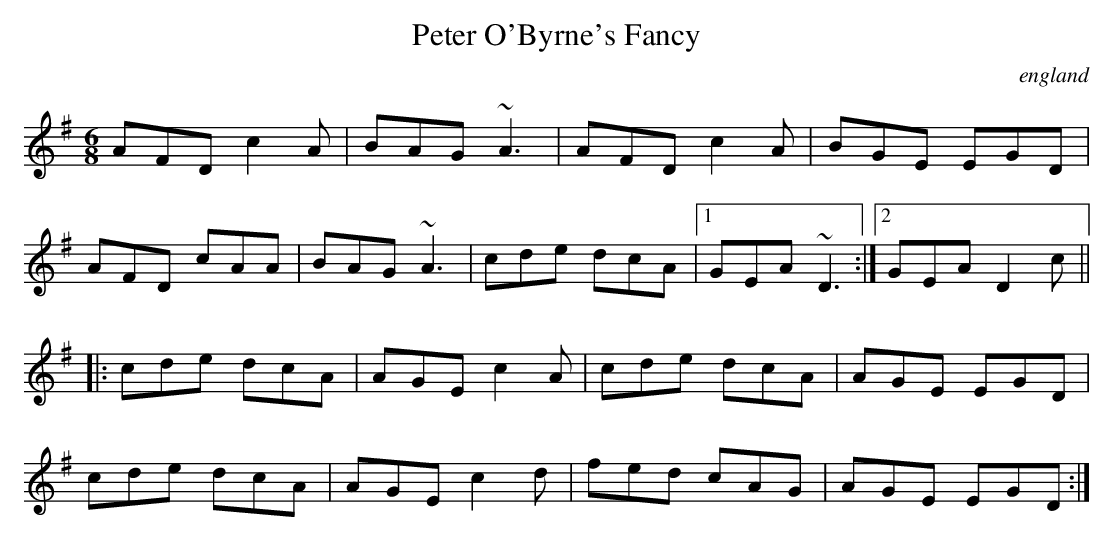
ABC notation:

X:1
T:Peter O'Byrne's Fancy
O:england
M:6/8
L:1/8
K:Dmix
AFD c2A|BAG ~A3|AFD c2A|BGE EGD|
AFD cAA|BAG ~A3|cde dcA|1 GEA ~D3:|2 GEA D2c||
|:cde dcA|AGE c2A|cde dcA|AGE EGD|
cde dcA|AGE c2d|fed cAG|AGE EGD:|
